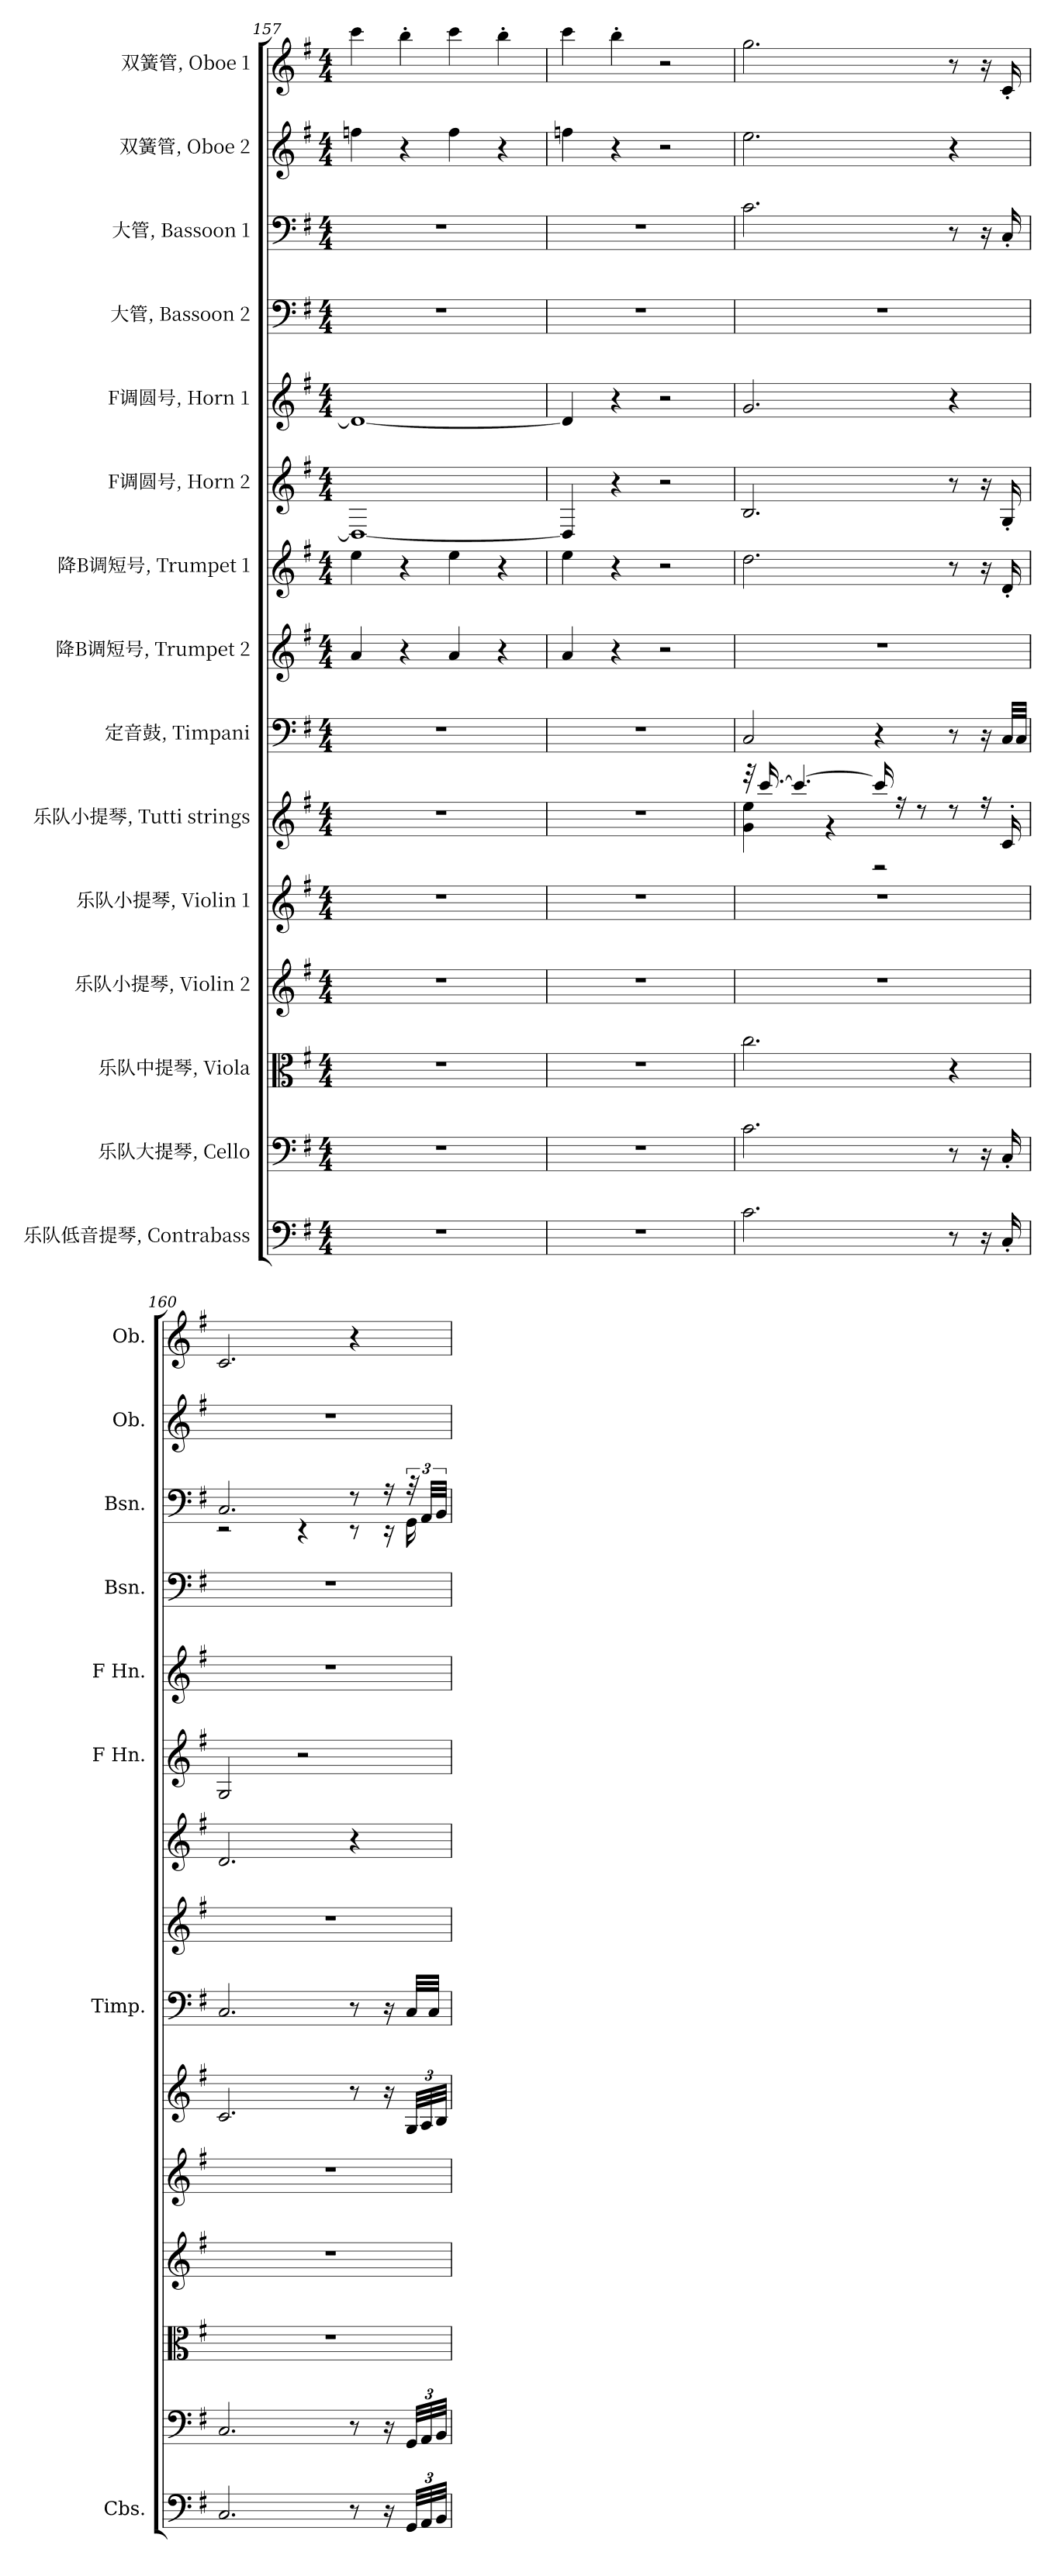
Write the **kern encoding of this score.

**kern	**kern	**kern	**kern	**kern	**kern	**kern	**kern	**kern	**kern	**kern	**kern	**kern	**kern	**kern
*part15	*part14	*part13	*part12	*part11	*part10	*part9	*part8	*part7	*part6	*part5	*part4	*part3	*part2	*part1
*staff15	*staff14	*staff13	*staff12	*staff11	*staff10	*staff9	*staff8	*staff7	*staff6	*staff5	*staff4	*staff3	*staff2	*staff1
*I"乐队低音提琴, Contrabass	*I"乐队大提琴, Cello	*I"乐队中提琴, Viola	*I"乐队小提琴, Violin 2	*I"乐队小提琴, Violin 1	*I"乐队小提琴, Tutti strings	*I"定音鼓, Timpani	*I"降B调短号, Trumpet 2	*I"降B调短号, Trumpet 1	*I"F调圆号, Horn 2	*I"F调圆号, Horn 1	*I"大管, Bassoon 2	*I"大管, Bassoon 1	*I"双簧管, Oboe 2	*I"双簧管, Oboe 1
*I'Cbs.	*	*	*	*	*	*I'Timp.	*	*	*I'F Hn.	*I'F Hn.	*I'Bsn.	*I'Bsn.	*I'Ob.	*I'Ob.
*clefF4	*clefF4	*clefC3	*clefG2	*clefG2	*clefG2	*clefF4	*clefG2	*clefG2	*clefG2	*clefG2	*clefF4	*clefF4	*clefG2	*clefG2
*ITrd7c12	*	*	*	*	*	*	*ITrd1c2	*ITrd1c2	*ITrd4c7	*ITrd4c7	*	*	*	*
*k[f#]	*k[f#]	*k[f#]	*k[f#]	*k[f#]	*k[f#]	*k[f#]	*k[b-]	*k[b-]	*k[]	*k[]	*k[f#]	*k[f#]	*k[f#]	*k[f#]
*M4/4	*M4/4	*M4/4	*M4/4	*M4/4	*M4/4	*M4/4	*M4/4	*M4/4	*M4/4	*M4/4	*M4/4	*M4/4	*M4/4	*M4/4
*MM151	*MM151	*MM151	*MM151	*MM151	*MM151	*MM151	*MM151	*MM151	*MM151	*MM151	*MM151	*MM151	*MM151	*MM151
=157	=157	=157	=157	=157	=157	=157	=157	=157	=157	=157	=157	=157	=157	=157
1r	1r	1r	1r	1r	1r	1r	4g/	4dd\	1GG_	1G_	1r	1r	4ffn\	4ccc\
.	.	.	.	.	.	.	4r	4r	.	.	.	.	4r	4bb'\
.	.	.	.	.	.	.	4g/	4dd\	.	.	.	.	4ff\	4ccc\
.	.	.	.	.	.	.	4r	4r	.	.	.	.	4r	4bb'\
=158	=158	=158	=158	=158	=158	=158	=158	=158	=158	=158	=158	=158	=158	=158
1r	1r	1r	1r	1r	1r	1r	4g/	4dd\	4GG/]	4G/]	1r	1r	4ffn\	4ccc\
.	.	.	.	.	.	.	4r	4r	4r	4r	.	.	4r	4bb'\
*	*	*	*	*	*	*	*	*	*	*	*	*	*	*MM130
.	.	.	.	.	.	.	2r	2r	2r	2r	.	.	2r	2r
=159	=159	=159	=159	=159	=159	=159	=159	=159	=159	=159	=159	=159	=159	=159
*	*	*	*	*	*	*	*	*	*	*	*	*	*	*MM154
*	*	*	*	*	*^	*	*	*	*	*	*	*	*	*
2.C\	2.c\	2.cc\	1r	1r	32r	4g\ 4ee\	2C/	1r	2.cc\	2.E/	2.c/	1r	2.c\	2.ee\	2.gg\
.	.	.	.	.	[16.ccc/	.	.	.	.	.	.	.	.	.	.
.	.	.	.	.	4.ccc/_	.	.	.	.	.	.	.	.	.	.
.	.	.	.	.	.	4r	.	.	.	.	.	.	.	.	.
.	.	.	.	.	16ccc/]	2r	4r	.	.	.	.	.	.	.	.
.	.	.	.	.	16r	.	.	.	.	.	.	.	.	.	.
.	.	.	.	.	8r	.	.	.	.	.	.	.	.	.	.
8r	8r	4r	.	.	8r	.	8r	.	8r	8r	4r	.	8r	4r	8r
16r	16r	.	.	.	16r	.	16r	.	16r	16r	.	.	16r	.	16r
16CC'/	16C'/	.	.	.	16c'/	.	32C/LLL	.	16c'/	16C'/	.	.	16C'/	.	16c'/
.	.	.	.	.	.	.	32C/JJJ	.	.	.	.	.	.	.	.
*	*	*	*	*	*v	*v	*	*	*	*	*	*	*	*	*
!!LO:PB:g=z
=160	=160	=160	=160	=160	=160	=160	=160	=160	=160	=160	=160	=160	=160	=160
*	*	*	*	*	*	*	*	*	*	*	*	*^	*	*
2.CC/	2.C/	1r	1r	1r	2.c/	2.C/	1r	2.c/	2C/	1r	1r	2.C/	2r	1r	2.c/
.	.	.	.	.	.	.	.	.	2r	.	.	.	4r	.	.
*	*	*	*	*	*	*	*	*	*	*	*	*	*	*	*MM152
8r	8r	.	.	.	8r	8r	.	4r	.	.	.	8r	8r	.	4r
16r	16r	.	.	.	16r	16r	.	.	.	.	.	16r	16r	.	.
*Xbrackettup	*Xbrackettup	*	*	*	*Xbrackettup	*	*	*	*	*	*	*	*	*	*
48GGG/LLL	48GG/LLL	.	.	.	48G/LLL	32C/LLL	.	.	.	.	.	48r	16GG\	.	.
48AAA/	48AA/	.	.	.	48A/	.	.	.	.	.	.	48AA/LLL	.	.	.
.	.	.	.	.	.	32C/JJJ	.	.	.	.	.	.	.	.	.
48BBB/JJJ	48BB/JJJ	.	.	.	48B/JJJ	.	.	.	.	.	.	48BB/JJJ	.	.	.
*	*	*	*	*	*	*	*	*	*	*	*	*v	*v	*	*
=	=	=	=	=	=	=	=	=	=	=	=	=	=	=
*-	*-	*-	*-	*-	*-	*-	*-	*-	*-	*-	*-	*-	*-	*-
